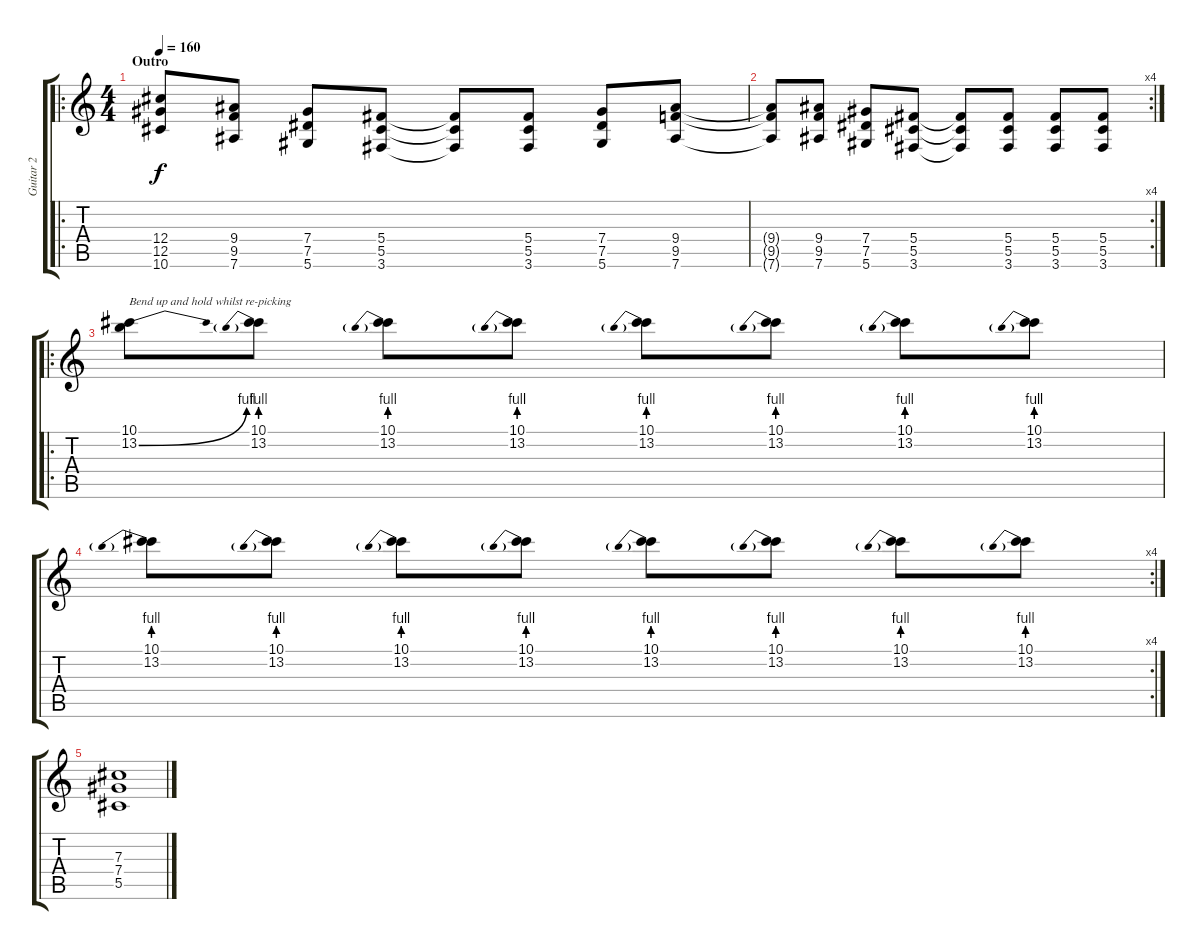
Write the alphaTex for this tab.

\track ("Guitar 2" "Guitar 2") {instrument distortionguitar}
\staff {score tabs}
\tuning (Eb4 Bb3 Gb3 Db3 Ab2 Eb2) {hide}
\ro
\ts (4 4)
\section ("" "Outro")
\tempo 160
\clef g2
\ks c
(12.4 12.5 10.6).8{dy f} (9.4 9.5 7.6).8 (7.4 7.5 5.6).8 (5.4 5.5 3.6).8 (5.4{t} 5.5{t} 3.6{t}).8 (5.4 5.5 3.6).8 (7.4 7.5 5.6).8 (9.4 9.5 7.6).8 |
\rc 4
(9.4{t} 9.5{t} 7.6{t}).8 (9.4 9.5 7.6).8 (7.4 7.5 5.6).8 (5.4 5.5 3.6).8 (5.4{t} 5.5{t} 3.6{t}).8 (5.4 5.5 3.6).8 (5.4 5.5 3.6).8 (5.4 5.5 3.6).8 |
\ro
(10.1 13.2{be (bend 0 0 60 4)}).8{txt "Bend up and hold whilst re-picking"} (10.1 13.2{be (prebend 0 4 60 4)}).8 (10.1 13.2{be (prebend 0 4 60 4)}).8 (10.1 13.2{be (prebend 0 4 60 4)}).8 (10.1 13.2{be (prebend 0 4 60 4)}).8 (10.1 13.2{be (prebend 0 4 60 4)}).8 (10.1 13.2{be (prebend 0 4 60 4)}).8 (10.1 13.2{be (prebend 0 4 60 4)}).8 |
\rc 4
(10.1 13.2{be (prebend 0 4 60 4)}).8 (10.1 13.2{be (prebend 0 4 60 4)}).8 (10.1 13.2{be (prebend 0 4 60 4)}).8 (10.1 13.2{be (prebend 0 4 60 4)}).8 (10.1 13.2{be (prebend 0 4 60 4)}).8 (10.1 13.2{be (prebend 0 4 60 4)}).8 (10.1 13.2{be (prebend 0 4 60 4)}).8 (10.1 13.2{be (prebend 0 4 60 4)}).8 |
(7.3 7.4 5.5).1
